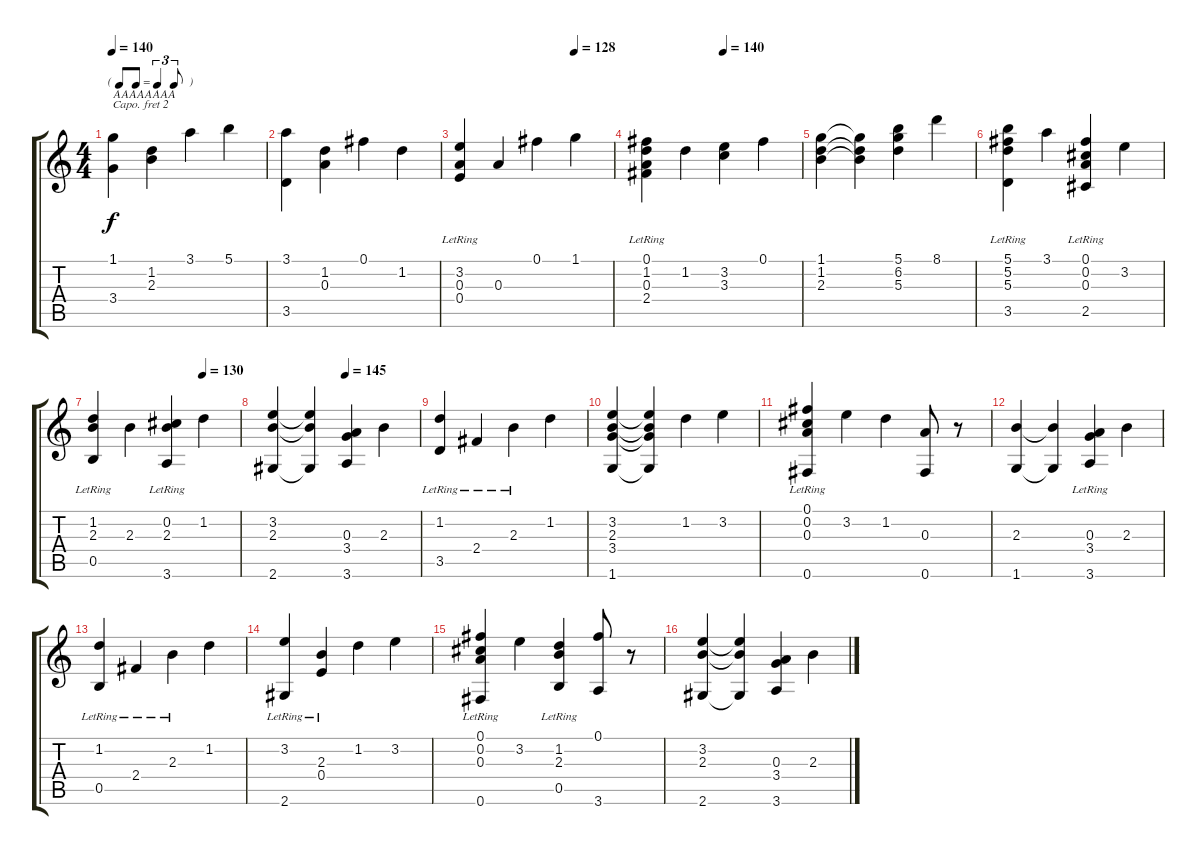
\track "" {instrument acousticguitarnylon}
\staff {score tabs}
\capo 2
\tuning (E4 B3 G3 D3 A2 E2) {hide}
\ts (4 4)
\tf triplet8th
\tempo 140
\clef g2
\ks c
(1.1 3.4).4{txt "AAAAAAAA" dy f} (1.2 2.3).4 3.1.4 5.1.4 |
(3.1 3.5).4 (1.2 0.3).4 0.1.4 1.2.4 |
\tempo (128 0.75)
(3.2{lr} 0.3 0.4{lr}).4 0.3.4 0.1.4 1.1.4 |
\tempo (140 0.5)
(0.1{lr} 1.2 0.3{lr} 2.4{lr}).4 1.2.4 (3.2 3.3).4 0.1.4 |
(1.1 1.2 2.3).4 (1.1{t} 1.2{t} 2.3{t}).4 (5.1 6.2 5.3).4 8.1.4 |
(5.1 5.2{lr} 5.3{lr} 3.5{lr}).4 3.1.4 (0.1{lr} 0.2 0.3{lr} 2.5{lr}).4 3.2.4 |
\tempo (130 0.75)
(1.2{lr} 2.3 0.5{lr}).4 2.3.4 (0.2 2.3{lr} 3.6{lr}).4 1.2.4 |
\tempo (145 0.5)
(3.2 2.3 2.6).4 (3.2{t} 2.3{t} 2.6{t}).4 (0.3 3.4 3.6).4 2.3.4 |
(1.2{lr} 3.5{lr}).4 2.4{lr}.4 2.3{lr}.4 1.2.4 |
(3.2 2.3 3.4 1.6).4 (3.2{t} 2.3{t} 3.4{t} 1.6{t}).4 1.2.4 3.2.4 |
(0.1{lr} 0.2 0.3{lr} 0.6{lr}).4 3.2.4 1.2.4 (0.3 0.6).8 r.8 |
(2.3 1.6).4 (2.3{t} 1.6{t}).4 (0.3 3.4{lr} 3.6{lr}).4 2.3.4 |
(1.2{lr} 0.5{lr}).4 2.4{lr}.4 2.3{lr}.4 1.2.4 |
(3.2{lr} 2.6{lr}).4 (2.3{lr} 0.4{lr}).4 1.2.4 3.2.4 |
(0.1{lr} 0.2 0.3{lr} 0.6{lr}).4 3.2.4 (1.2 2.3 0.5{lr}).4 (0.1 3.6).8 r.8 |
(3.2 2.3 2.6).4 (3.2{t} 2.3{t} 2.6{t}).4 (0.3 3.4 3.6).4 2.3.4
